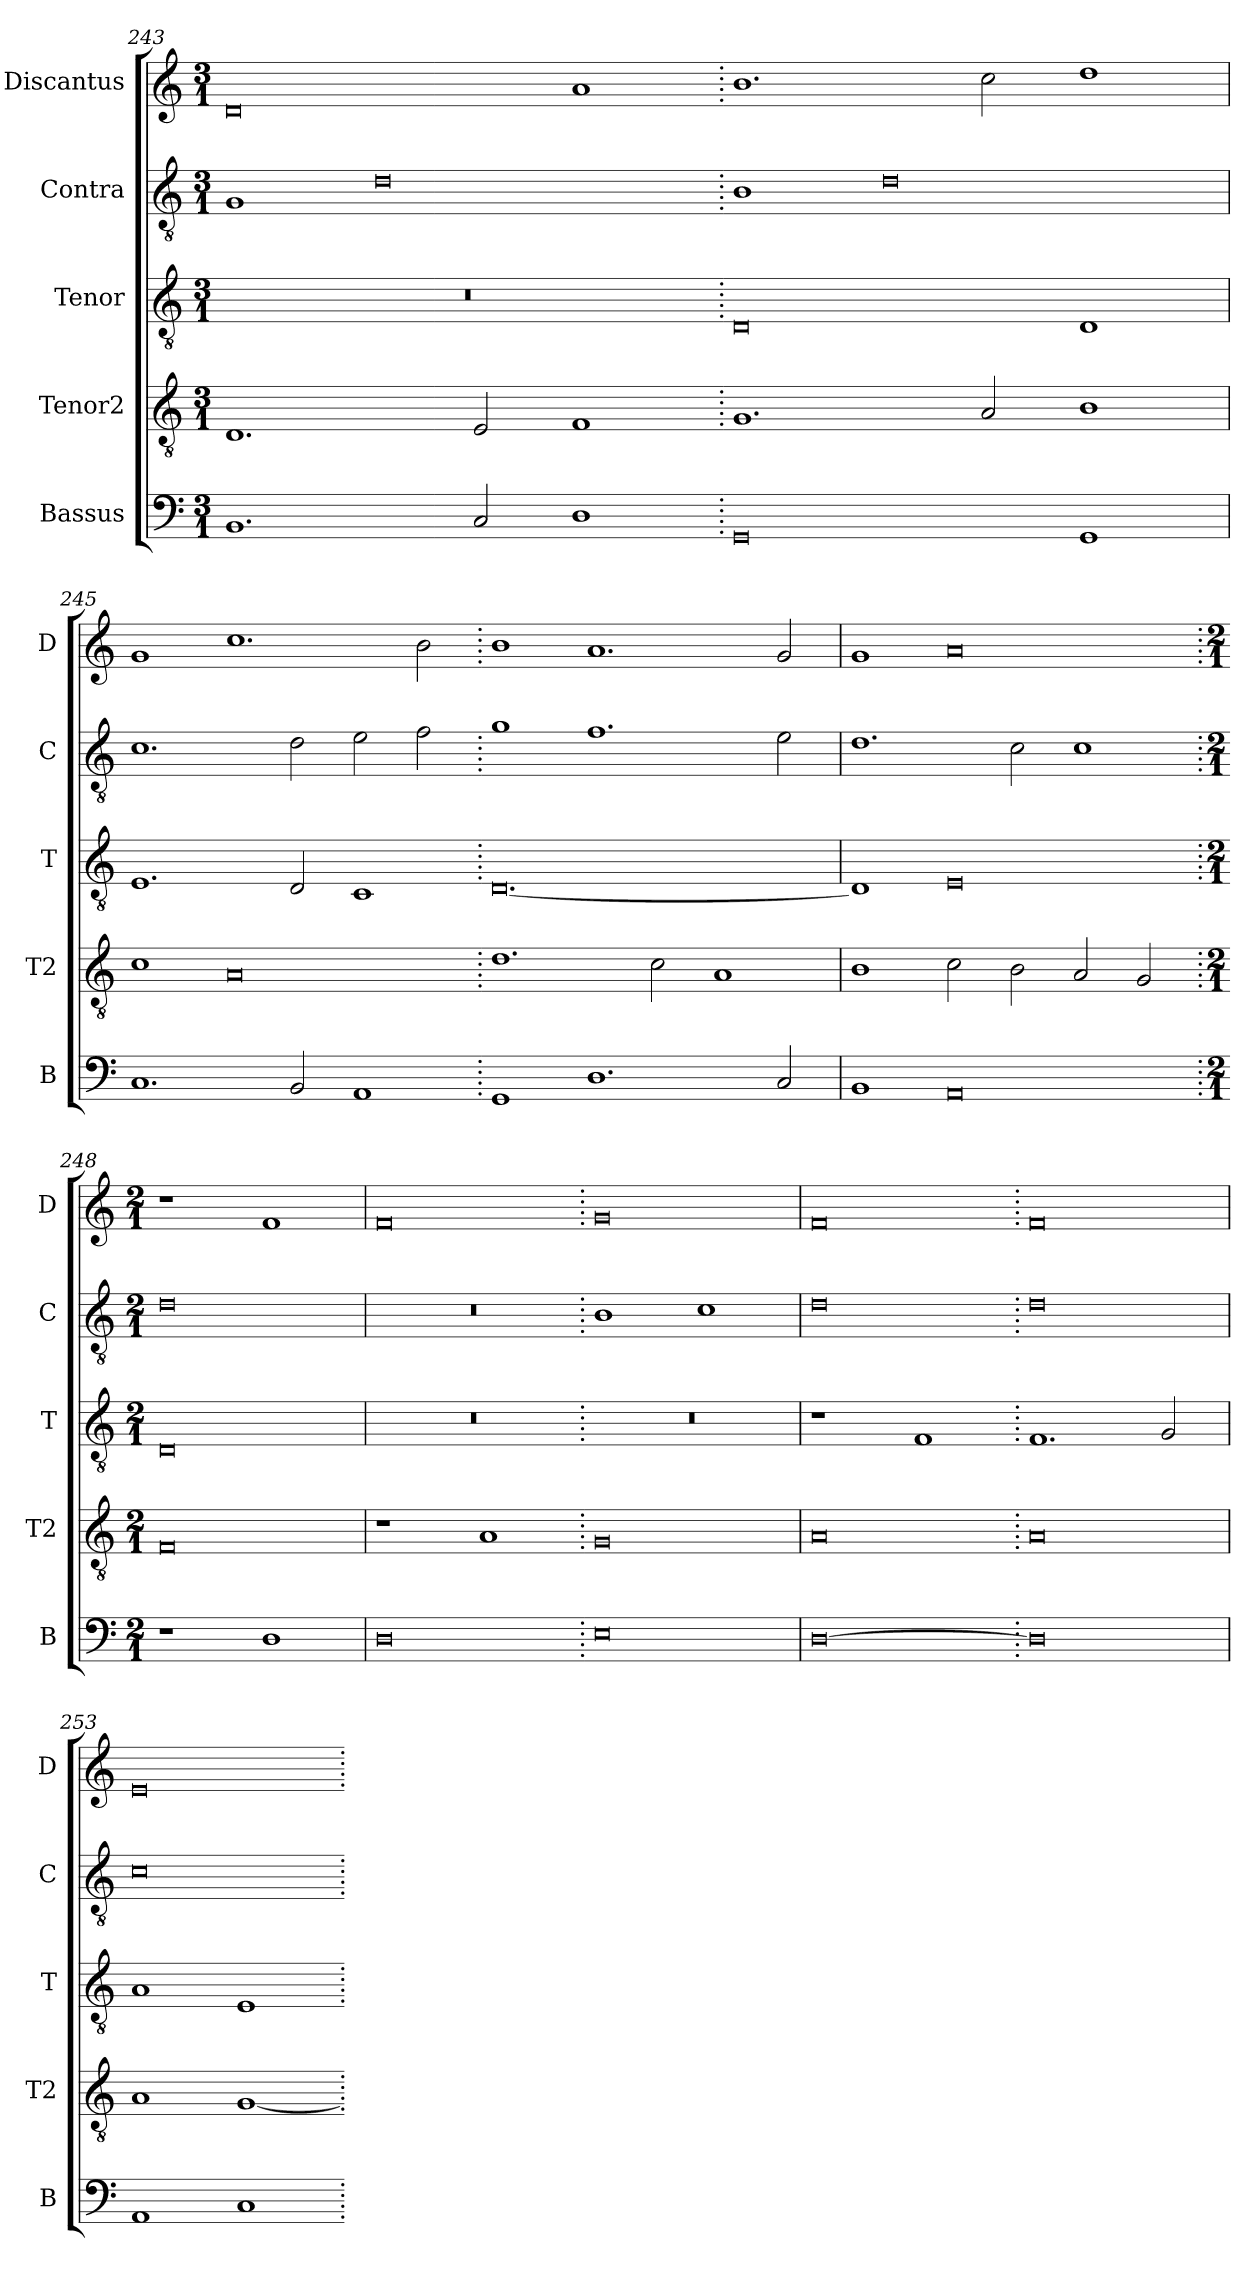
**kern	**kern	**kern	**kern	**kern
*part5	*part4	*part3	*part2	*part1
*staff5	*staff4	*staff3	*staff2	*staff1
*I"Bassus	*I"Tenor2	*I"Tenor	*I"Contra	*I"Discantus
*I'B	*I'T2	*I'T	*I'C	*I'D
*clefF4	*clefGv2	*clefGv2	*clefGv2	*clefG2
*k[]	*k[]	*k[]	*k[]	*k[]
*M3/1	*M3/1	*M3/1	*M3/1	*M3/1
=243	=243	=243	=243	=243
1.BB	1.D	0.r	1G	0d
.	.	.	0d	.
2C/	2E/	.	.	.
1D	1F	.	.	1a
=244.	=244.	=244.	=244.	=244.
0GG	1.G	0D	1B	1.b
.	.	.	0d	.
.	2A/	.	.	2cc\
1GG	1B	1D	.	1dd
=245	=245	=245	=245	=245
1.C	1c	1.E	1.c	1g
.	0A	.	.	1.cc
2BB/	.	2D/	2d\	.
1AA	.	1C	2e\	.
.	.	.	2f\	2b\
=246.	=246.	=246.	=246.	=246.
1GG	1.d	[0.D	1g	1b
1.D	.	.	1.f	1.a
.	2c\	.	.	.
.	1A	.	.	.
2C/	.	.	2e\	2g/
=247	=247	=247	=247	=247
1BB	1B	1D]	1.d	1g
0AA	2c\	0E	.	0a
.	2B\	.	2c\	.
.	2A/	.	1c	.
.	2G/	.	.	.
=248.	=248.	=248.	=248.	=248.
*M2/1	*M2/1	*M2/1	*M2/1	*M2/1
1r	0F	0D	0d	1r
1D	.	.	.	1f
=249	=249	=249	=249	=249
0D	1r	0r	0r	0f
.	1A	.	.	.
=250.	=250.	=250.	=250.	=250.
0E	0G	0r	1B	0g
.	.	.	1c	.
=251	=251	=251	=251	=251
[0D	0A	1r	0d	0f
.	.	1F	.	.
=252.	=252.	=252.	=252.	=252.
0D]	0A	1.F	0d	0f
.	.	2G/	.	.
=253	=253	=253	=253	=253
1AA	1A	1A	0c	0e
1C	[1G	1E	.	.
=.	=.	=.	=.	=.
*-	*-	*-	*-	*-
